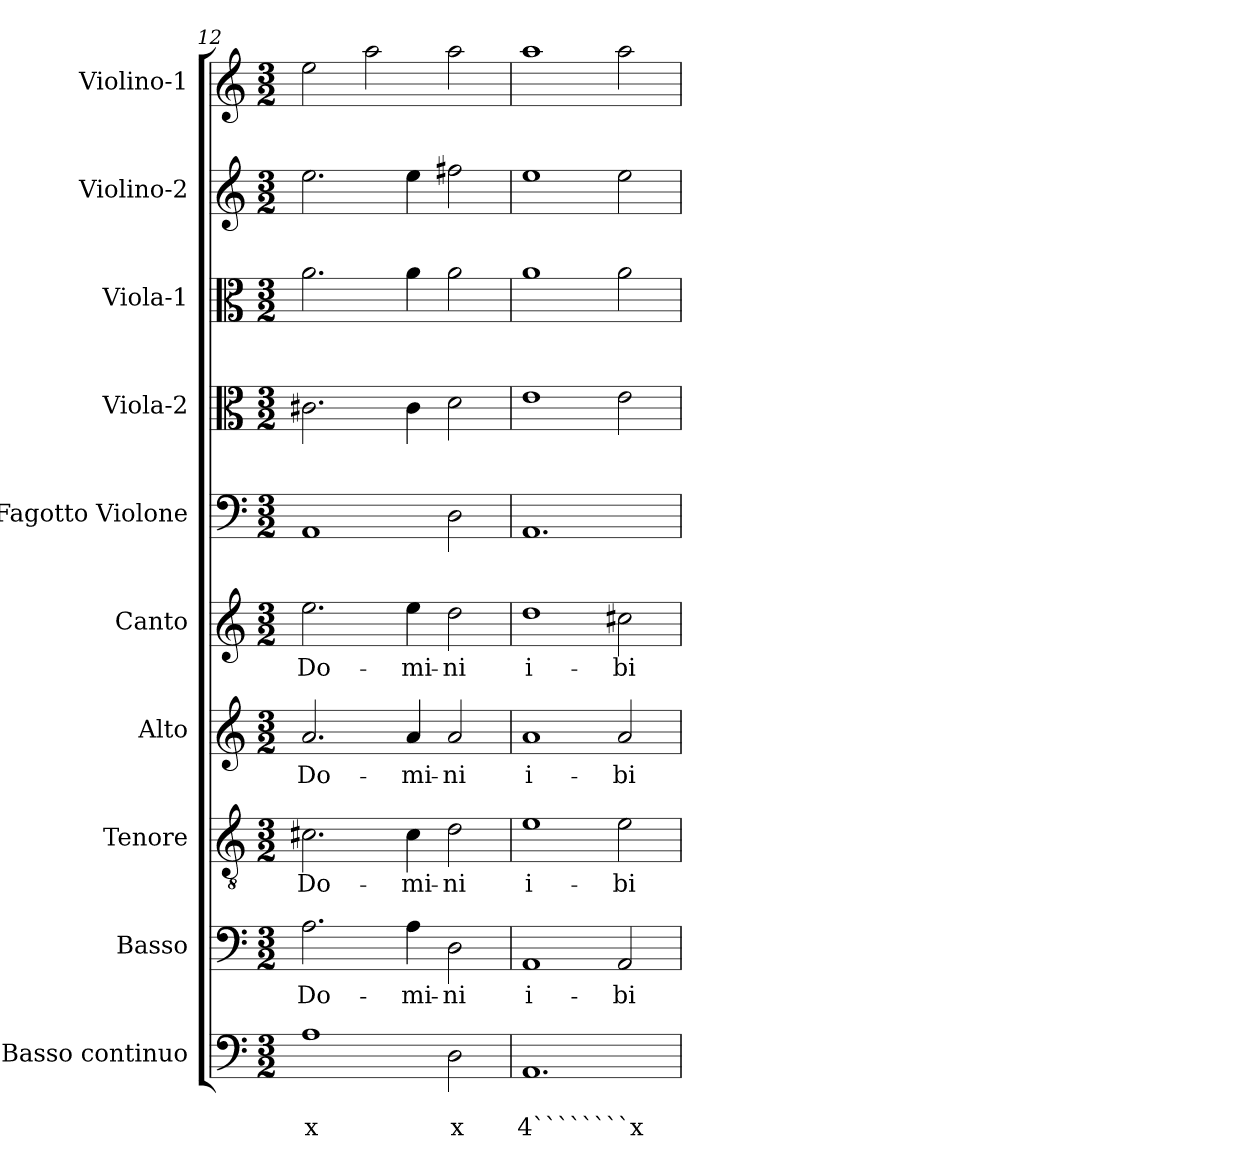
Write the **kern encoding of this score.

**kern	**text	**text	**kern	**text	**kern	**text	**kern	**text	**kern	**text	**kern	**kern	**kern	**kern	**kern
*part10	*part10	*part10	*part9	*part9	*part8	*part8	*part7	*part7	*part6	*part6	*part5	*part4	*part3	*part2	*part1
*staff10	*staff10	*staff10	*staff9	*staff9	*staff8	*staff8	*staff7	*staff7	*staff6	*staff6	*staff5	*staff4	*staff3	*staff2	*staff1
*I"Basso continuo	*	*	*I"Basso	*	*I"Tenore	*	*I"Alto	*	*I"Canto	*	*I"Fagotto Violone	*I"Viola-2	*I"Viola-1	*I"Violino-2	*I"Violino-1
*I'BC	*	*	*I'B	*	*I'T	*	*I'A	*	*I'C	*	*I'Fg	*I'Va2	*I'Va1	*I'Vi2	*I'Vi1
*clefF4	*	*	*clefF4	*	*clefGv2	*	*clefG2	*	*clefG2	*	*clefF4	*clefC3	*clefC3	*clefG2	*clefG2
*k[]	*	*	*k[]	*	*k[]	*	*k[]	*	*k[]	*	*k[]	*k[]	*k[]	*k[]	*k[]
*C:	*	*	*C:	*	*C:	*	*C:	*	*C:	*	*C:	*C:	*C:	*C:	*C:
*M3/2	*	*	*M3/2	*	*M3/2	*	*M3/2	*	*M3/2	*	*M3/2	*M3/2	*M3/2	*M3/2	*M3/2
=12	=12	=12	=12	=12	=12	=12	=12	=12	=12	=12	=12	=12	=12	=12	=12
!	!	!LO:LY:b	!	!	!	!	!	!	!	!	!	!	!	!	!
!	!	!	!	!LO:LY:b	!	!	!	!	!	!	!	!	!	!	!
!	!	!	!	!	!	!LO:LY:b	!	!	!	!	!	!	!	!	!
!	!	!	!	!	!	!	!	!LO:LY:b	!	!	!	!	!	!	!
!	!	!	!	!	!	!	!	!	!	!LO:LY:b	!	!	!	!	!
1A	.	x	2.A\	Do-	2.c#X\	Do-	2.a/	Do-	2.ee\	Do-	1AA	2.c#X\	2.a\	2.ee\	2ee\
.	.	.	.	.	.	.	.	.	.	.	.	.	.	.	2aa\
!	!	!	!	!LO:LY:b	!	!	!	!	!	!	!	!	!	!	!
!	!	!	!	!	!	!LO:LY:b	!	!	!	!	!	!	!	!	!
!	!	!	!	!	!	!	!	!LO:LY:b	!	!	!	!	!	!	!
!	!	!	!	!	!	!	!	!	!	!LO:LY:b	!	!	!	!	!
.	.	.	4A\	-mi-	4c#\	-mi-	4a/	-mi-	4ee\	-mi-	.	4c#\	4a\	4ee\	.
!	!	!LO:LY:b	!	!	!	!	!	!	!	!	!	!	!	!	!
!	!	!	!	!LO:LY:b	!	!	!	!	!	!	!	!	!	!	!
!	!	!	!	!	!	!LO:LY:b	!	!	!	!	!	!	!	!	!
!	!	!	!	!	!	!	!	!LO:LY:b	!	!	!	!	!	!	!
!	!	!	!	!	!	!	!	!	!	!LO:LY:b	!	!	!	!	!
2D\	.	x	2D\	-ni	2d\	-ni	2a/	-ni	2dd\	-ni	2D\	2d\	2a\	2ff#X\	2aa\
=13	=13	=13	=13	=13	=13	=13	=13	=13	=13	=13	=13	=13	=13	=13	=13
!	!	!LO:LY:b	!	!	!	!	!	!	!	!	!	!	!	!	!
!	!	!	!	!LO:LY:b	!	!	!	!	!	!	!	!	!	!	!
!	!	!	!	!	!	!LO:LY:b	!	!	!	!	!	!	!	!	!
!	!	!	!	!	!	!	!	!LO:LY:b	!	!	!	!	!	!	!
!	!	!	!	!	!	!	!	!	!	!LO:LY:b	!	!	!	!	!
1.AA	.	4````````x	1AA	i-	1e	i-	1a	i-	1dd	i-	1.AA	1e	1a	1ee	1aa
!	!	!	!	!LO:LY:b	!	!	!	!	!	!	!	!	!	!	!
!	!	!	!	!	!	!LO:LY:b	!	!	!	!	!	!	!	!	!
!	!	!	!	!	!	!	!	!LO:LY:b	!	!	!	!	!	!	!
!	!	!	!	!	!	!	!	!	!	!LO:LY:b	!	!	!	!	!
.	.	.	2AA/	-bi-	2e\	-bi-	2a/	-bi-	2cc#X\	-bi-	.	2e\	2a\	2ee\	2aa\
=	=	=	=	=	=	=	=	=	=	=	=	=	=	=	=
*-	*-	*-	*-	*-	*-	*-	*-	*-	*-	*-	*-	*-	*-	*-	*-
